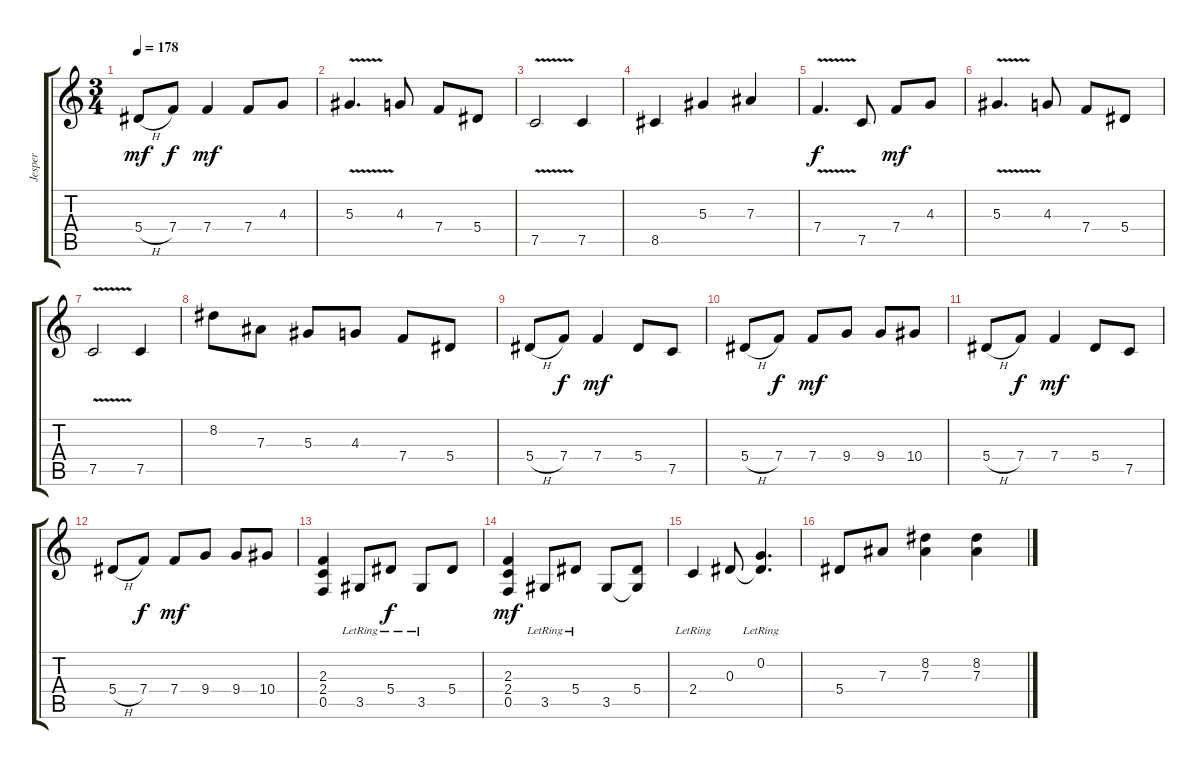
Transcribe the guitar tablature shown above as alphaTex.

\track ("Jesper" "Jesper") {instrument distortionguitar}
\staff {score tabs}
\tuning (C4 G3 Eb3 Bb2 F2 C2) {hide}
\ts (3 4)
\tempo 178
\clef g2
\ks c
5.4{h}.8{dy mf} 7.4.8{dy f} 7.4.4{dy mf} 7.4.8 4.3.8 |
5.3{v}.4{d} 4.3.8 7.4.8 5.4.8 |
7.5{v}.2 7.5.4 |
8.5.4 5.3.4 7.3.4 |
7.4{v}.4{d dy f} 7.5.8 7.4.8{dy mf} 4.3.8 |
5.3{v}.4{d} 4.3.8 7.4.8 5.4.8 |
7.5{v}.2 7.5.4 |
8.2.8 7.3.8 5.3.8 4.3.8 7.4.8 5.4.8 |
5.4{h}.8 7.4.8{dy f} 7.4.4{dy mf} 5.4.8 7.5.8 |
5.4{h}.8 7.4.8{dy f} 7.4.8{dy mf} 9.4.8 9.4.8 10.4.8 |
5.4{h}.8 7.4.8{dy f} 7.4.4{dy mf} 5.4.8 7.5.8 |
5.4{h}.8 7.4.8{dy f} 7.4.8{dy mf} 9.4.8 9.4.8 10.4.8 |
(2.3 2.4 0.5).4 3.5{lr}.8 5.4{lr}.8{dy f} 3.5{lr}.8 5.4.8 |
(2.3 2.4 0.5).4{dy mf} 3.5{lr}.8 5.4{lr}.8 3.5.8 (5.4 3.5{t}).8 |
2.4{lr}.4 0.3.8 (0.2{lr} 0.3{t}).4{d} |
5.4.8 7.3.8 (8.2 7.3).4 (8.2 7.3).4
